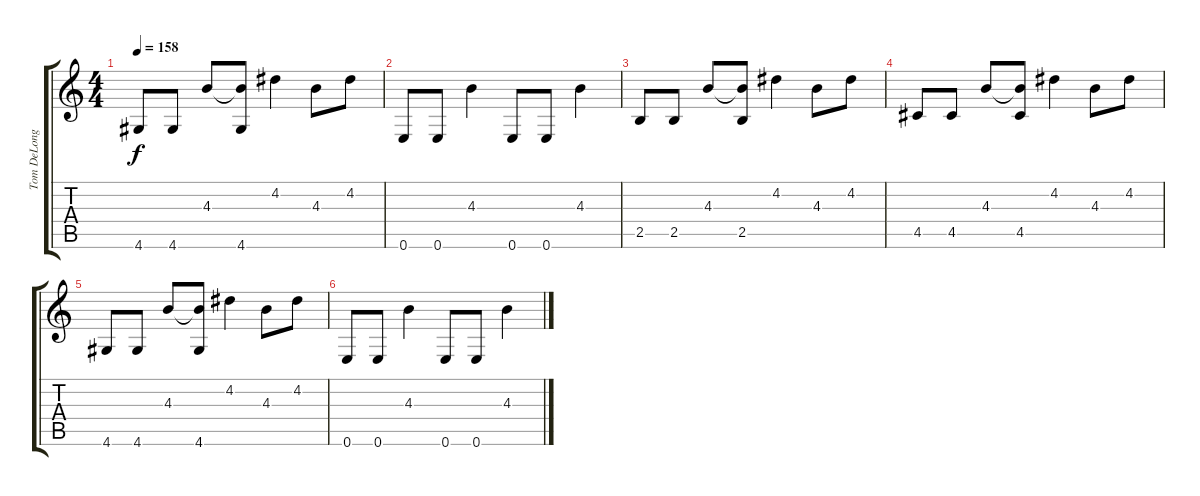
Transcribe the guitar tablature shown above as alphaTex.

\track ("Tom DeLonge - Clean Guitar" "Tom DeLong") {instrument electricguitarclean}
\staff {score tabs}
\tuning (E4 B3 G3 D3 A2 E2) {hide}
\ts (4 4)
\tempo 158
\clef g2
\ks c
4.6.8{dy f} 4.6.8 4.3.8 (4.3{t} 4.6).8 4.2.4 4.3.8 4.2.8 |
0.6.8 0.6.8 4.3.4 0.6.8 0.6.8 4.3.4 |
2.5.8 2.5.8 4.3.8 (4.3{t} 2.5).8 4.2.4 4.3.8 4.2.8 |
4.5.8 4.5.8 4.3.8 (4.3{t} 4.5).8 4.2.4 4.3.8 4.2.8 |
4.6.8 4.6.8 4.3.8 (4.3{t} 4.6).8 4.2.4 4.3.8 4.2.8 |
0.6.8 0.6.8 4.3.4 0.6.8 0.6.8 4.3.4
